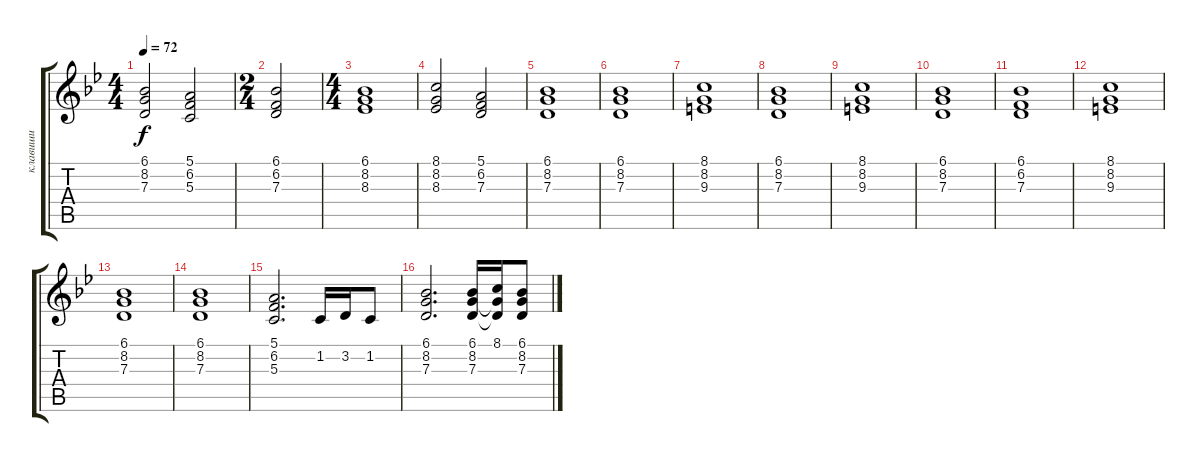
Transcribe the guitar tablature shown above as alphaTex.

\track ("клавиши" "клавиши") {instrument drawbarorgan}
\staff {score tabs}
\tuning (E4 B3 G3 D3 A2 E2) {hide}
\ts (4 4)
\tempo 72
\clef g2
\ks gminor
(6.1 8.2 7.3).2{dy f} (5.1 6.2 5.3).2 |
\ts (2 4)
(6.1 6.2 7.3).2 |
\ts (4 4)
(6.1 8.2 8.3).1 |
(8.1 8.2 8.3).2 (5.1 6.2 7.3).2 |
(6.1 8.2 7.3).1 |
(6.1 8.2 7.3).1 |
(8.1 8.2 9.3).1 |
(6.1 8.2 7.3).1 |
(8.1 8.2 9.3).1 |
(6.1 8.2 7.3).1 |
(6.1 6.2 7.3).1 |
(8.1 8.2 9.3).1 |
(6.1 8.2 7.3).1 |
(6.1 8.2 7.3).1 |
(5.1 6.2 5.3).2{d} 1.2.16 3.2.16 1.2.8 |
(6.1 8.2 7.3).2{d} (6.1 8.2 7.3).16 (8.1 8.2{t} 7.3{t}).16 (6.1 8.2 7.3).8
